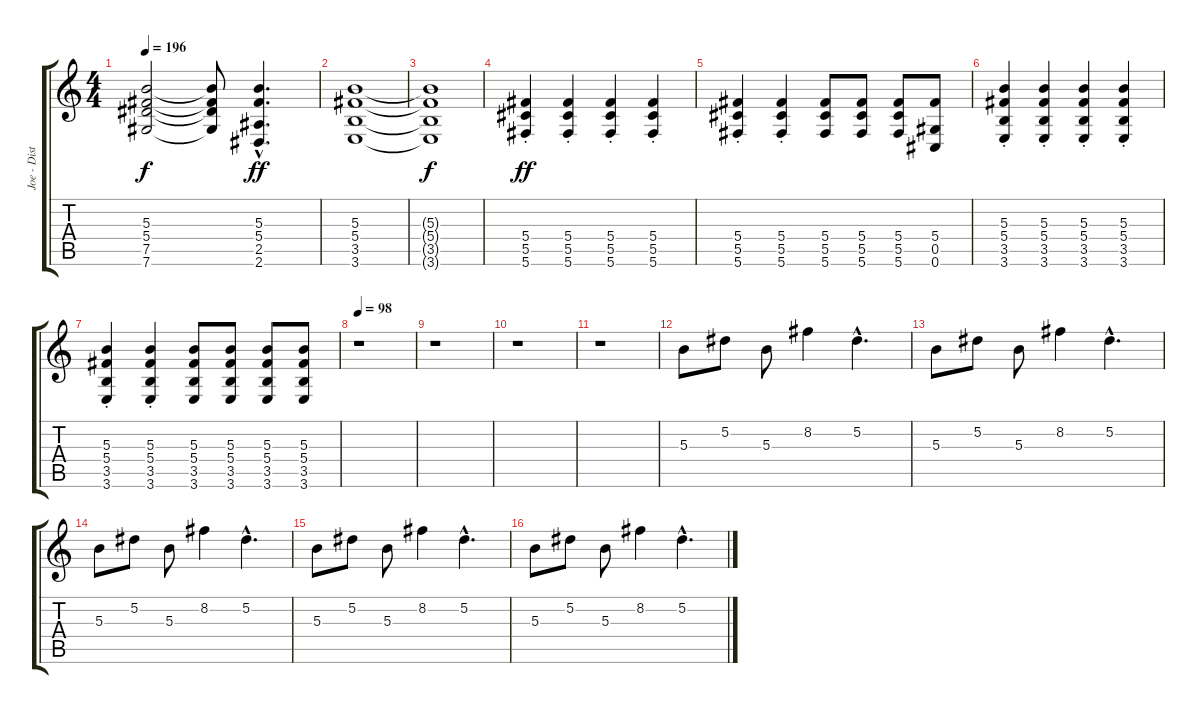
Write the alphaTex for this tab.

\track ("Joe - Distorted Guitar 2" "Joe - Dist") {instrument distortionguitar}
\staff {score tabs}
\tuning (Eb4 Bb3 Gb3 Db3 Ab2 Db2) {hide}
\ts (4 4)
\tempo 196
\clef g2
\ks c
(5.3{t} 5.4{t} 7.5{t} 7.6{t}).2{dy f} (5.3{t} 5.4{t} 7.5{t} 7.6{t}).8 (5.3{hac} 5.4{hac} 2.5{hac} 2.6{hac}).4{d dy ff} |
(5.3 5.4 3.5 3.6).1 |
(5.3{t} 5.4{t} 3.5{t} 3.6{t}).1{dy f} |
(5.4{st} 5.5{st} 5.6{st}).4{dy ff} (5.4{st} 5.5{st} 5.6{st}).4 (5.4{st} 5.5{st} 5.6{st}).4 (5.4{st} 5.5{st} 5.6{st}).4 |
(5.4{st} 5.5{st} 5.6{st}).4 (5.4{st} 5.5{st} 5.6{st}).4 (5.4 5.5 5.6).8 (5.4 5.5 5.6).8 (5.4 5.5 5.6).8 (5.4 0.5 0.6).8 |
(5.3{st} 5.4{st} 3.5{st} 3.6{st}).4 (5.3{st} 5.4{st} 3.5{st} 3.6{st}).4 (5.3{st} 5.4{st} 3.5{st} 3.6{st}).4 (5.3{st} 5.4{st} 3.5{st} 3.6{st}).4 |
(5.3{st} 5.4{st} 3.5{st} 3.6{st}).4 (5.3{st} 5.4{st} 3.5{st} 3.6{st}).4 (5.3 5.4 3.5 3.6).8 (5.3 5.4 3.5 3.6).8 (5.3 5.4 3.5 3.6).8 (5.3 5.4 3.5 3.6).8 |
\tempo 98
r.1 |
r.1 |
r.1 |
r.1 |
5.3.8 5.2.8 5.3.8 8.2.4 5.2{hac}.4{d} |
5.3.8 5.2.8 5.3.8 8.2.4 5.2{hac}.4{d} |
5.3.8 5.2.8 5.3.8 8.2.4 5.2{hac}.4{d} |
5.3.8 5.2.8 5.3.8 8.2.4 5.2{hac}.4{d} |
5.3.8 5.2.8 5.3.8 8.2.4 5.2{hac}.4{d}
